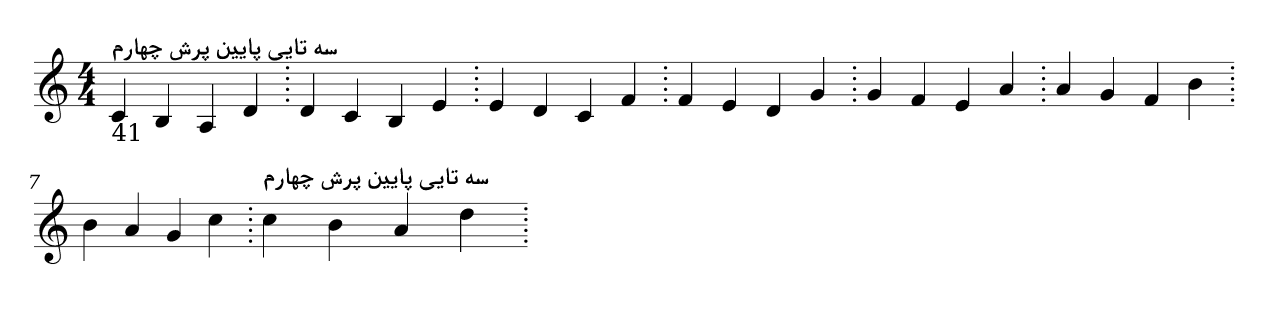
**kern
*part1
*staff1
!!LO:LB:g=z
*clefG2
*k[]
*C:
*M4/4
=1
!LO:TX:b:t=41
!LO:TX:a:t=سه تایی پایین پرش چهارم
4ci/
4Bi/
4Ai/
4di/
=2.
*k[]
*C:
4di/
4ci/
4Bi/
4ei/
=3.
*k[]
*C:
4ei/
4di/
4ci/
4fi/
=4.
*k[]
*C:
4fi/
4ei/
4di/
4gi/
!!LO:LB:g=z
=5.
*k[]
*C:
4gi/
4fi/
4ei/
4ai/
=6.
*k[]
*C:
4ai/
4gi/
4fi/
4bi\
=7.
*k[]
*C:
4bi\
4ai/
4gi/
4cci\
!!LO:PB:g=z
=8.
*k[]
*C:
!LO:TX:a:t=سه تایی پایین پرش چهارم
4cci\
4bi\
4ai/
4ddi\
=.
*-
